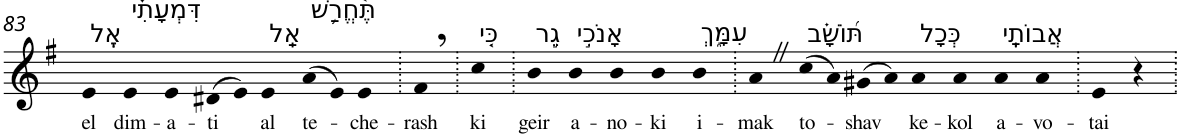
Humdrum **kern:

**kern	**text
*part1	*part1
*staff1	*staff1
*I"Piano	*
*I'Pno	*
!!LO:PB:g=z
*clefG2	*
*k[f#]	*
*G:	*
=83	=83
!LO:TX:a:t=אֶֽל	!
!	!LO:LY:b
4e	el
!LO:TX:a:t=דִּמְעָתִ֗י	!
!	!LO:LY:b
4e	dim-
!	!LO:LY:b
4e	-a-
!	!LO:LY:b
(>8d#X	-ti
8e)	.
!LO:TX:a:t=אַֽל	!
!	!LO:LY:b
4e	al
!LO:TX:a:t=תֶּ֫חֱרַ֥שׁ	!
!	!LO:LY:b
(>8a	te-
8e)	.
!	!LO:LY:b
4e	-che-
=84.	=84.
!	!LO:LY:b
4f#,	-rash
=85.	=85.
!LO:TX:a:t=כִּ֤י	!
!	!LO:LY:b
4cc	ki
=86.	=86.
!LO:TX:a:t=גֵ֣ר	!
!	!LO:LY:b
4b	geir
!LO:TX:a:t=אָנֹכִ֣י	!
!	!LO:LY:b
4b	a-
!	!LO:LY:b
4b	-no-
!	!LO:LY:b
4b	-ki
!LO:TX:a:t=עִמָּ֑ךְ	!
!	!LO:LY:b
4b	i-
=87.	=87.
!	!LO:LY:b
4aZ	-mak
!LO:TX:a:t=תּ֝וֹשָׁ֗ב	!
!	!LO:LY:b
(>8cc	to-
8a)	.
!	!LO:LY:b
(>8g#X	-shav
8a)	.
!LO:TX:a:t=כְּכָל	!
!	!LO:LY:b
4a	ke-
!	!LO:LY:b
4a	-kol
!LO:TX:a:t=אֲבוֹתָֽי	!
!	!LO:LY:b
4a	a-
!	!LO:LY:b
4a	-vo-
=88.	=88.
!	!LO:LY:b
4e	-tai
4r	.
=.	=.
*-	*-
